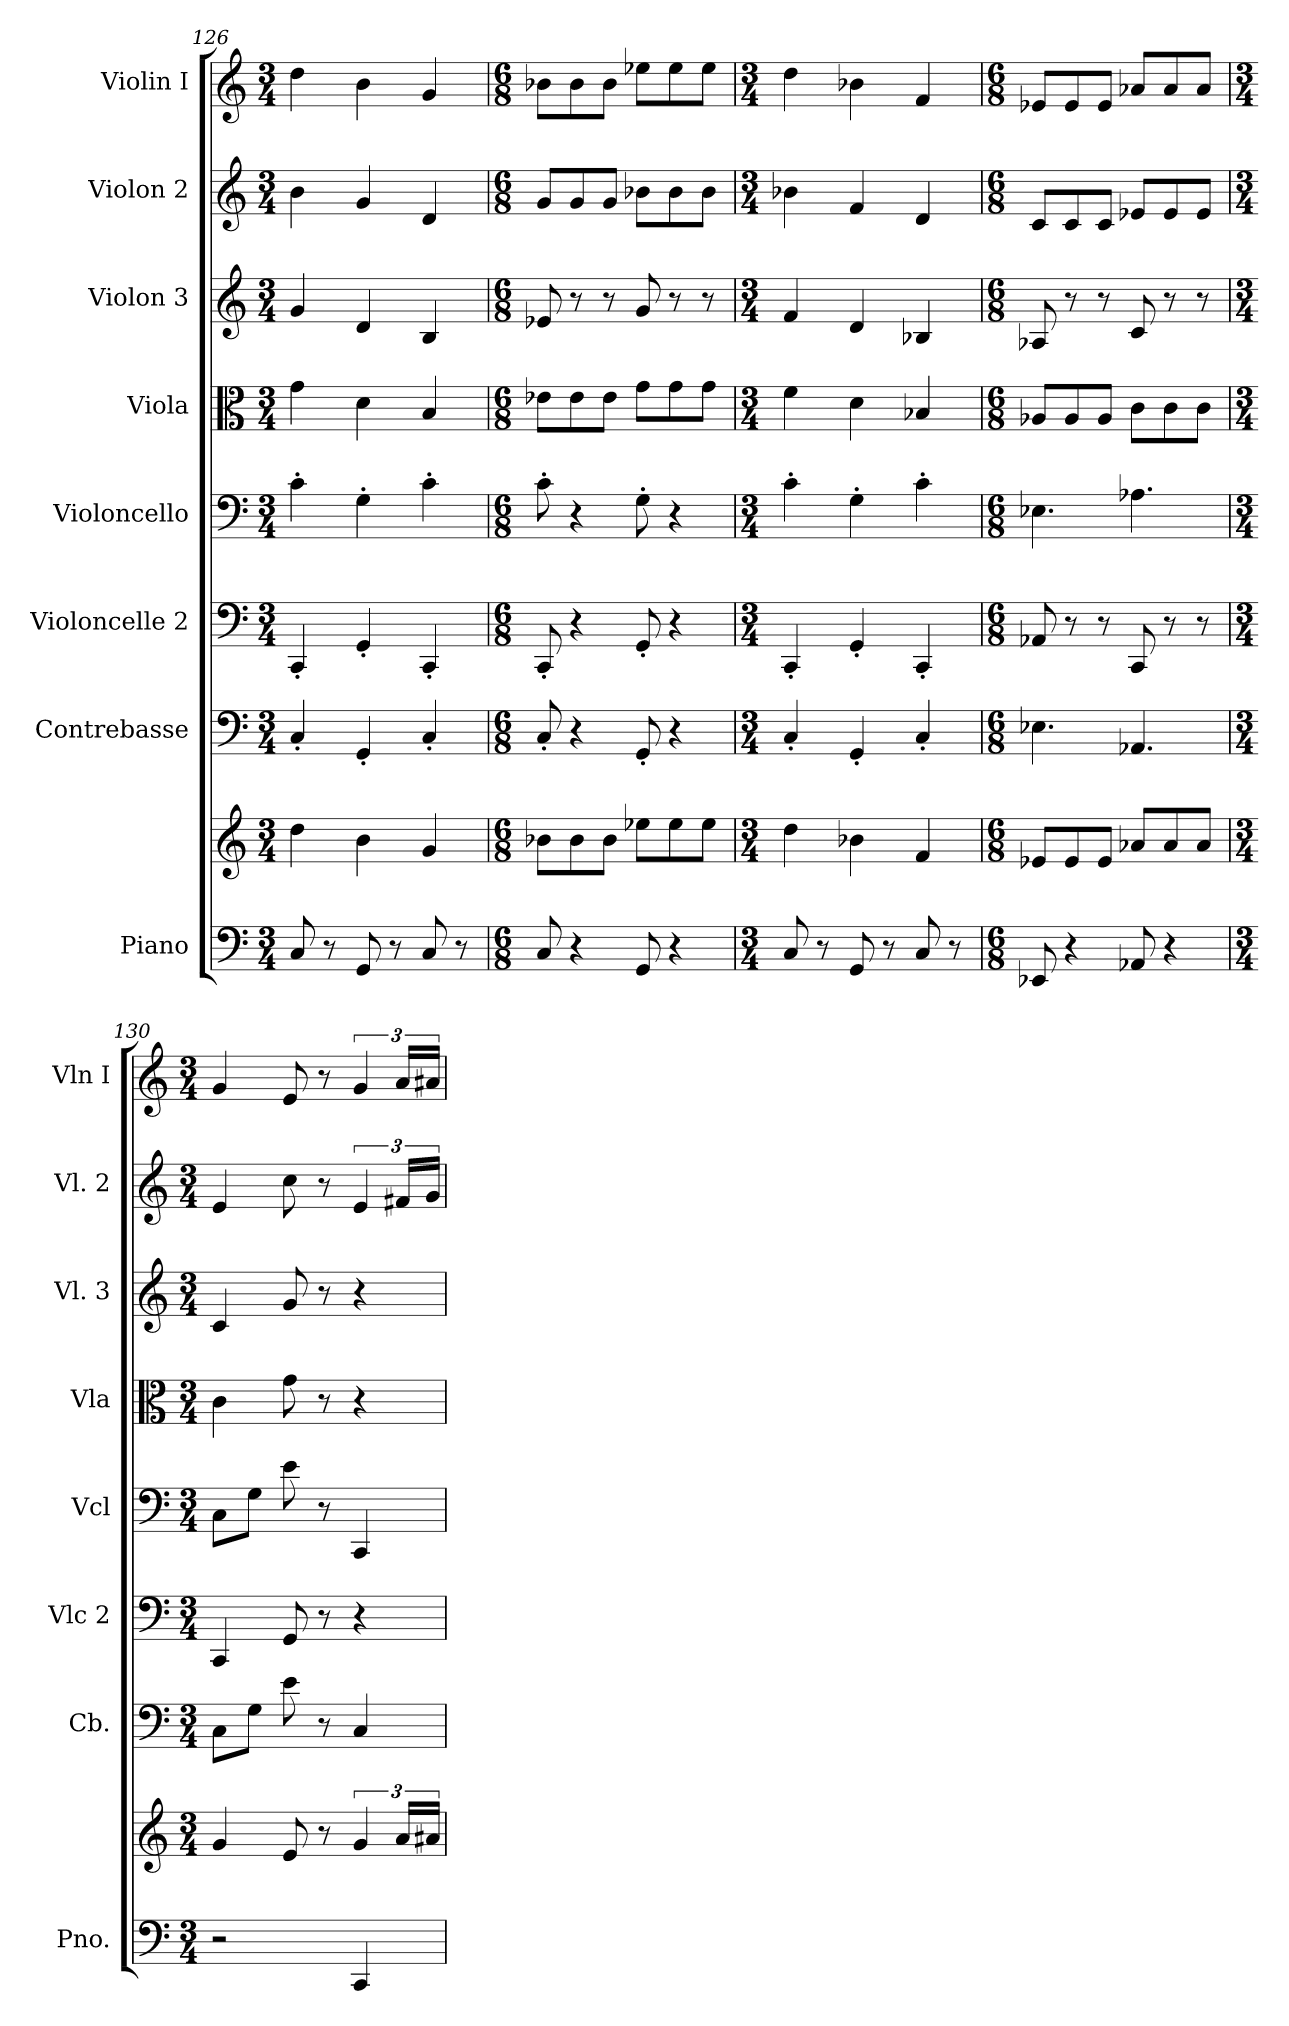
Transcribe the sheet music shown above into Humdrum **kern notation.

**kern	**kern	**kern	**kern	**kern	**kern	**kern	**kern	**kern
*part8	*part8	*part7	*part6	*part5	*part4	*part3	*part2	*part1
*staff9	*staff8	*staff7	*staff6	*staff5	*staff4	*staff3	*staff2	*staff1
*I"Piano	*	*I"Contrebasse	*I"Violoncelle 2	*I"Violoncello	*I"Viola	*I"Violon 3	*I"Violon 2	*I"Violin I
*I'Pno.	*	*I'Cb.	*I'Vlc 2	*I'Vcl	*I'Vla	*I'Vl. 3	*I'Vl. 2	*I'Vln I
!!LO:LB:g=z
*clefF4	*clefG2	*clefF4	*clefF4	*clefF4	*clefC3	*clefG2	*clefG2	*clefG2
*	*	*ITrd7c12	*	*	*	*	*	*
*k[]	*k[]	*k[]	*k[]	*k[]	*k[]	*k[]	*k[]	*k[]
*M3/4	*M3/4	*M3/4	*M3/4	*M3/4	*M3/4	*M3/4	*M3/4	*M3/4
=126	=126	=126	=126	=126	=126	=126	=126	=126
8C/	4dd\	4CC'/	4CC'/	4c'\	4g\	4g/	4b\	4dd\
8r	.	.	.	.	.	.	.	.
8GG/	4b\	4GGG'/	4GG'/	4G'\	4d\	4d/	4g/	4b\
8r	.	.	.	.	.	.	.	.
8C/	4g/	4CC'/	4CC'/	4c'\	4B/	4B/	4d/	4g/
8r	.	.	.	.	.	.	.	.
=127	=127	=127	=127	=127	=127	=127	=127	=127
*M6/8	*M6/8	*M6/8	*M6/8	*M6/8	*M6/8	*M6/8	*M6/8	*M6/8
8C/	8b-X\L	8CC'/	8CC'/	8c'\	8e-X\L	8e-X/	8g/L	8b-X\L
4r	8b-\	4r	4r	4r	8e-\	8r	8g/	8b-\
.	8b-\J	.	.	.	8e-\J	8r	8g/J	8b-\J
8GG/	8ee-X\L	8GGG'/	8GG'/	8G'\	8g\L	8g/	8b-X\L	8ee-X\L
4r	8ee-\	4r	4r	4r	8g\	8r	8b-\	8ee-\
.	8ee-\J	.	.	.	8g\J	8r	8b-\J	8ee-\J
=128	=128	=128	=128	=128	=128	=128	=128	=128
*M3/4	*M3/4	*M3/4	*M3/4	*M3/4	*M3/4	*M3/4	*M3/4	*M3/4
8C/	4dd\	4CC'/	4CC'/	4c'\	4f\	4f/	4b-X\	4dd\
8r	.	.	.	.	.	.	.	.
8GG/	4b-X\	4GGG'/	4GG'/	4G'\	4d\	4d/	4f/	4b-X\
8r	.	.	.	.	.	.	.	.
8C/	4f/	4CC'/	4CC'/	4c'\	4B-X/	4B-X/	4d/	4f/
8r	.	.	.	.	.	.	.	.
=129	=129	=129	=129	=129	=129	=129	=129	=129
*M6/8	*M6/8	*M6/8	*M6/8	*M6/8	*M6/8	*M6/8	*M6/8	*M6/8
8EE-X/	8e-X/L	4.EE-X\	8AA-X/	4.E-X\	8A-X/L	8A-X/	8c/L	8e-X/L
4r	8e-/	.	8r	.	8A-/	8r	8c/	8e-/
.	8e-/J	.	8r	.	8A-/J	8r	8c/J	8e-/J
8AA-X/	8a-X/L	4.AAA-X/	8CC/	4.A-X\	8c\L	8c/	8e-X/L	8a-X/L
4r	8a-/	.	8r	.	8c\	8r	8e-/	8a-/
.	8a-/J	.	8r	.	8c\J	8r	8e-/J	8a-/J
=130	=130	=130	=130	=130	=130	=130	=130	=130
*M3/4	*M3/4	*M3/4	*M3/4	*M3/4	*M3/4	*M3/4	*M3/4	*M3/4
2r	4g/	8CC\L	4CC/	8C\L	4c\	4c/	4e/	4g/
.	.	8GG\J	.	8G\J	.	.	.	.
.	8e/	8E\	8GG/	8e\	8g\	8g/	8cc\	8e/
.	8r	8r	8r	8r	8r	8r	8r	8r
4CC/	6g/	4CC/	4r	4CC/	4r	4r	6e/	6g/
.	24a/LL	.	.	.	.	.	24f#X/LL	24a/LL
.	24a#X/JJ	.	.	.	.	.	24g/JJ	24a#X/JJ
=	=	=	=	=	=	=	=	=
*-	*-	*-	*-	*-	*-	*-	*-	*-
